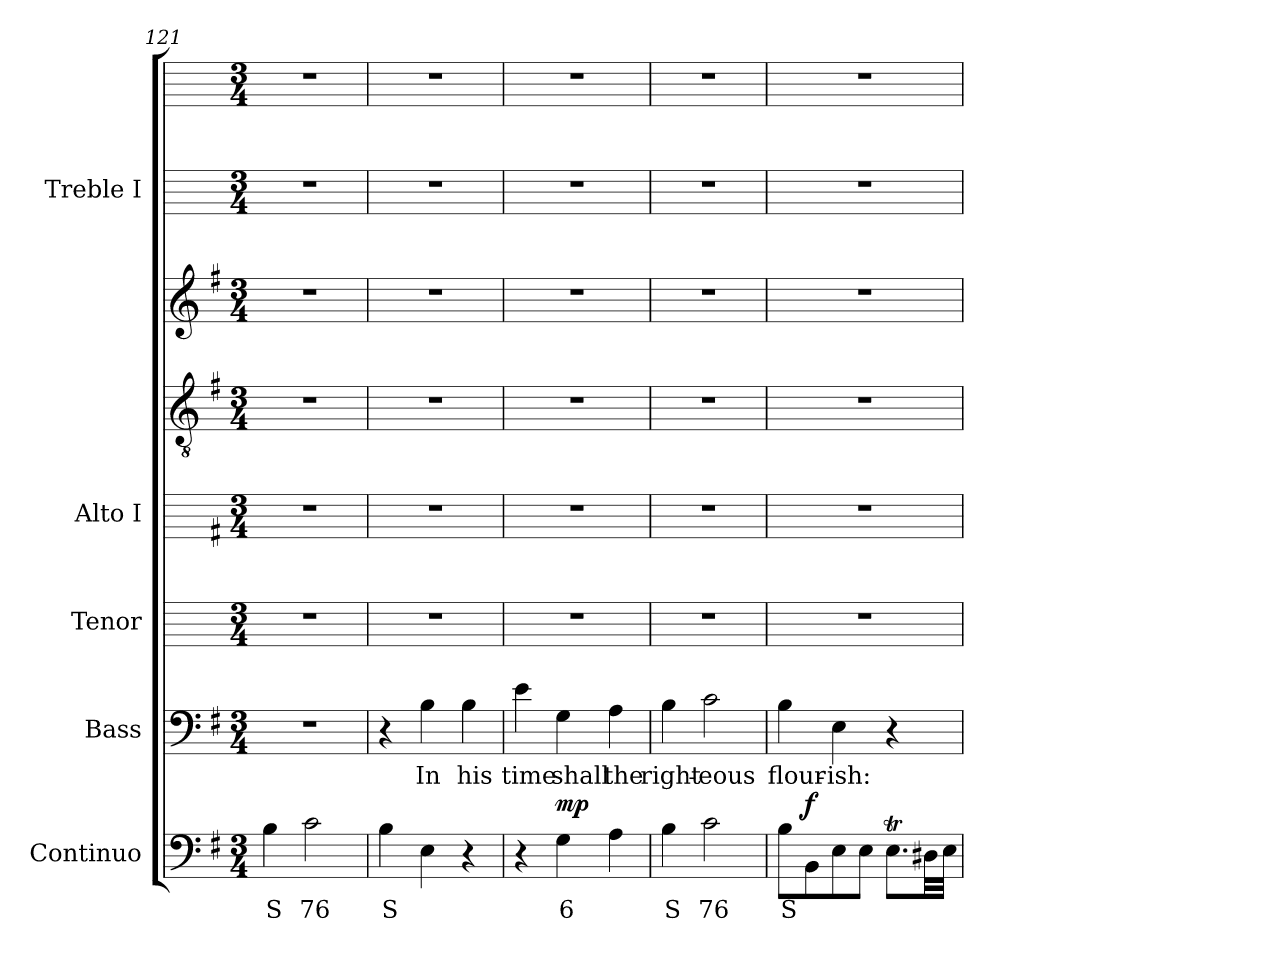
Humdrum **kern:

**kern	**text	**dynam	**kern	**text	**kern	**kern	**kern	**kern	**kern	**kern
*part5	*part5	*part5	*part4	*part4	*part3	*part2	*part2	*part2	*part1	*part1
*staff8	*staff8	*staff8	*staff7	*staff7	*staff6	*staff5	*staff4	*staff3	*staff2	*staff1
*I"Continuo	*	*	*I"Bass	*	*I"Tenor	*I"Alto I	*	*	*I"Treble I	*
*	*	*	*I'B	*	*I'T	*I'A	*	*	*	*
*clefF4	*	*	*clefF4	*	*	*	*clefGv2	*clefG2	*	*
*k[f#]	*	*	*k[f#]	*	*	*k[f#]	*k[f#]	*k[f#]	*	*
*G:	*	*	*G:	*	*	*G:	*G:	*G:	*	*
*M3/4	*	*	*M3/4	*	*M3/4	*M3/4	*M3/4	*M3/4	*M3/4	*M3/4
=121	=121	=121	=121	=121	=121	=121	=121	=121	=121	=121
!	!LO:LY:b	!	!LO:N:vis=1	!	!	!	!	!	!	!
4B	S	.	2.r	.	2.r	2.r	2.r	2.r	2.r	2.r
!	!LO:LY:b	!	!	!	!	!	!	!	!	!
2c	76	.	.	.	.	.	.	.	.	.
=122	=122	=122	=122	=122	=122	=122	=122	=122	=122	=122
!	!LO:LY:b	!	!	!	!	!	!	!	!	!
4B	S	.	4r	.	2.r	2.r	2.r	2.r	2.r	2.r
!	!	!	!	!LO:LY:b	!	!	!	!	!	!
4E	.	.	4B	In	.	.	.	.	.	.
!	!	!	!	!LO:LY:b	!	!	!	!	!	!
4r	.	.	4B	his	.	.	.	.	.	.
=123	=123	=123	=123	=123	=123	=123	=123	=123	=123	=123
!	!	!	!	!LO:LY:b	!	!	!	!	!	!
4r	.	.	4e	time	2.r	2.r	2.r	2.r	2.r	2.r
!	!LO:LY:b	!LO:DY:b	!	!LO:LY:b	!	!	!	!	!	!
4G	6	mp	4G	shall	.	.	.	.	.	.
!	!	!	!	!LO:LY:b	!	!	!	!	!	!
4A	.	.	4A	the	.	.	.	.	.	.
=124	=124	=124	=124	=124	=124	=124	=124	=124	=124	=124
!	!LO:LY:b	!	!	!LO:LY:b	!	!	!	!	!	!
4B	S	.	4B	right-	2.r	2.r	2.r	2.r	2.r	2.r
!	!LO:LY:b	!	!	!LO:LY:b	!	!	!	!	!	!
2c	76	.	2c	-eous	.	.	.	.	.	.
=125	=125	=125	=125	=125	=125	=125	=125	=125	=125	=125
!	!LO:LY:b	!	!	!LO:LY:b	!	!	!	!	!	!
8BL	S	.	4B	flour-	2.r	2.r	2.r	2.r	2.r	2.r
!	!	!LO:DY:b	!	!	!	!	!	!	!	!
8BB	.	f	.	.	.	.	.	.	.	.
!	!	!	!	!LO:LY:b	!	!	!	!	!	!
8E	.	.	4E	-ish:	.	.	.	.	.	.
8EJ	.	.	.	.	.	.	.	.	.	.
8.ETL	.	.	4r	.	.	.	.	.	.	.
32D#XLL	.	.	.	.	.	.	.	.	.	.
32EJJJ	.	.	.	.	.	.	.	.	.	.
=	=	=	=	=	=	=	=	=	=	=
*-	*-	*-	*-	*-	*-	*-	*-	*-	*-	*-
